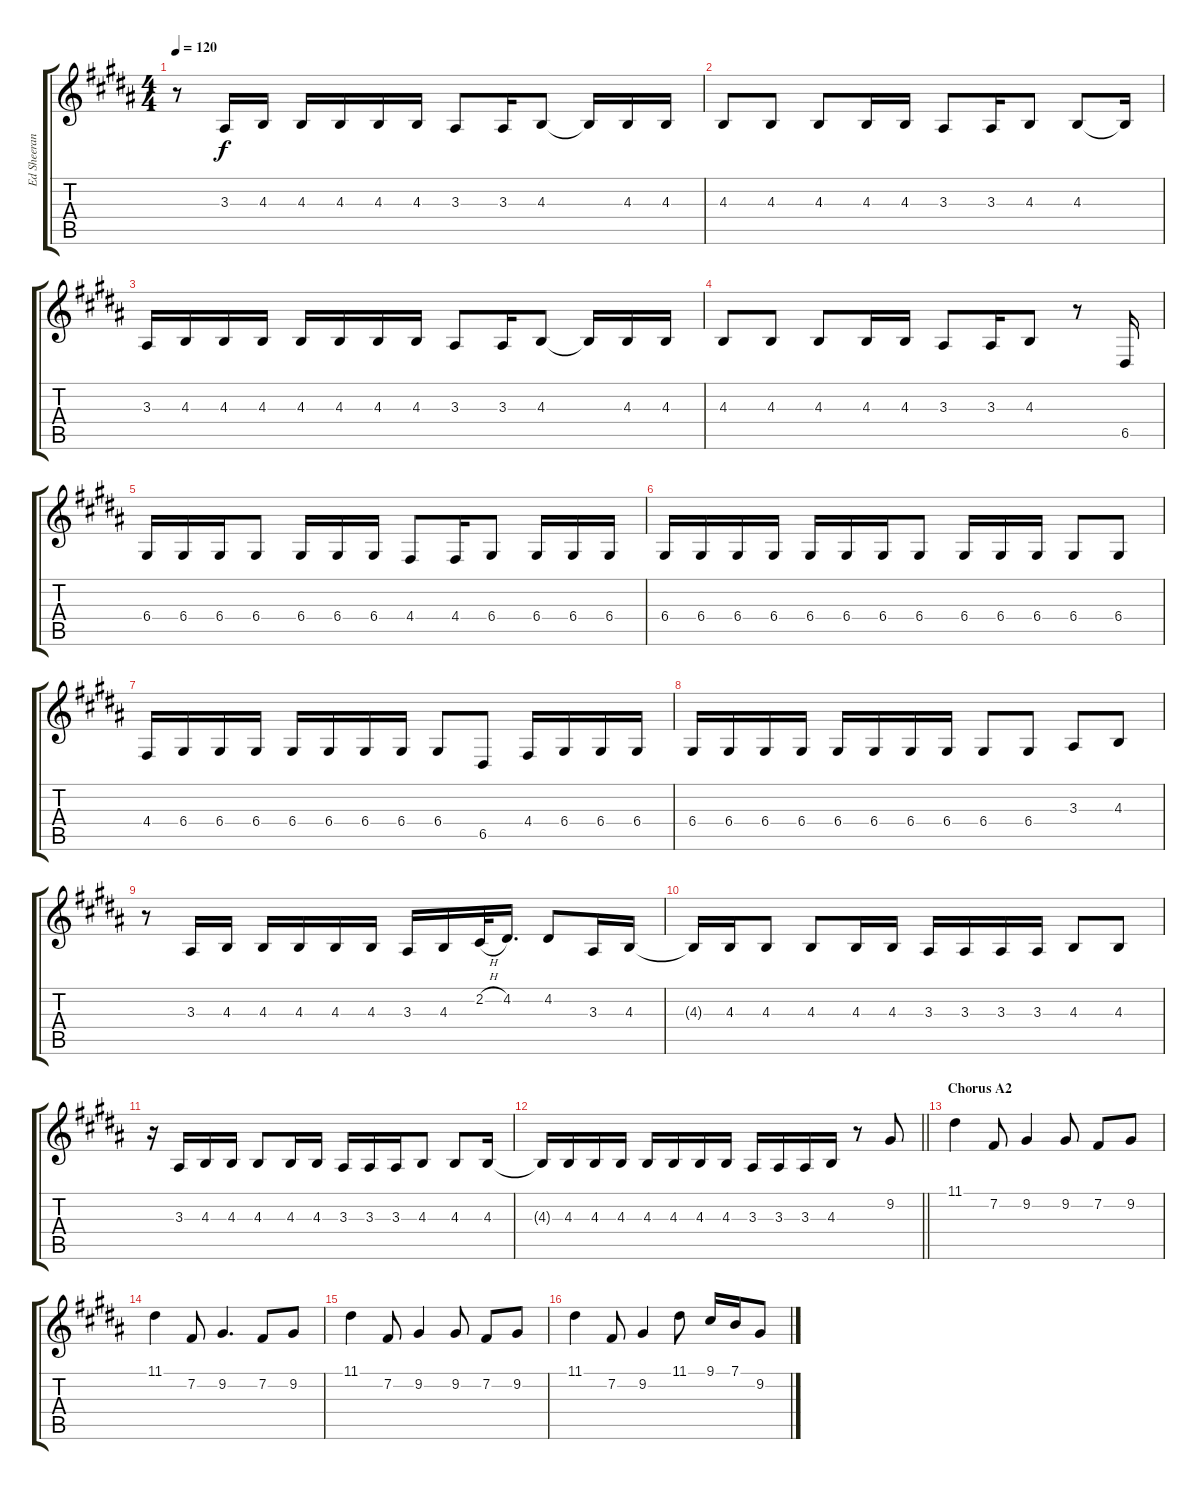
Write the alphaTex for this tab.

\track ("Ed Sheeran Vocals" "Ed Sheeran") {instrument flute}
\staff {score tabs}
\tuning (E4 B3 G3 D3 A2 E2) {hide}
\ts (4 4)
\tempo 120
\clef g2
\ks g#minor
r.8{dy f} 3.3.16 4.3.16 4.3.16 4.3.16 4.3.16 4.3.16 3.3.8 3.3.16 4.3.8 4.3{t}.16 4.3.16 4.3.16 |
4.3.8 4.3.8 4.3.8 4.3.16 4.3.16 3.3.8 3.3.16 4.3.8 4.3.8 4.3{t}.16 |
3.3.16 4.3.16 4.3.16 4.3.16 4.3.16 4.3.16 4.3.16 4.3.16 3.3.8 3.3.16 4.3.8 4.3{t}.16 4.3.16 4.3.16 |
4.3.8 4.3.8 4.3.8 4.3.16 4.3.16 3.3.8 3.3.16 4.3.8 r.8 6.5.16 |
6.4.16 6.4.16 6.4.16 6.4.8 6.4.16 6.4.16 6.4.16 4.4.8 4.4.16 6.4.8 6.4.16 6.4.16 6.4.16 |
6.4.16 6.4.16 6.4.16 6.4.16 6.4.16 6.4.16 6.4.16 6.4.8 6.4.16 6.4.16 6.4.16 6.4.8 6.4.8 |
4.4.16 6.4.16 6.4.16 6.4.16 6.4.16 6.4.16 6.4.16 6.4.16 6.4.8 6.5.8 4.4.16 6.4.16 6.4.16 6.4.16 |
6.4.16 6.4.16 6.4.16 6.4.16 6.4.16 6.4.16 6.4.16 6.4.16 6.4.8 6.4.8 3.3.8 4.3.8 |
r.8 3.3.16 4.3.16 4.3.16 4.3.16 4.3.16 4.3.16 3.3.16 4.3.16 2.2{h}.32 4.2.16{d} 4.2.8 3.3.16 4.3.16 |
4.3{t}.16 4.3.16 4.3.8 4.3.8 4.3.16 4.3.16 3.3.16 3.3.16 3.3.16 3.3.16 4.3.8 4.3.8 |
r.16 3.3.16 4.3.16 4.3.16 4.3.8 4.3.16 4.3.16 3.3.16 3.3.16 3.3.16 4.3.8 4.3.8 4.3.16 |
\barLineRight lightlight
4.3{t}.16 4.3.16 4.3.16 4.3.16 4.3.16 4.3.16 4.3.16 4.3.16 3.3.16 3.3.16 3.3.16 4.3.16 r.8 9.2.8 |
\section ("" "Chorus A2")
11.1.4 7.2.8 9.2.4 9.2.8 7.2.8 9.2.8 |
11.1.4 7.2.8 9.2.4{d} 7.2.8 9.2.8 |
11.1.4 7.2.8 9.2.4 9.2.8 7.2.8 9.2.8 |
11.1.4 7.2.8 9.2.4 11.1.8 9.1.16 7.1.16 9.2.8
